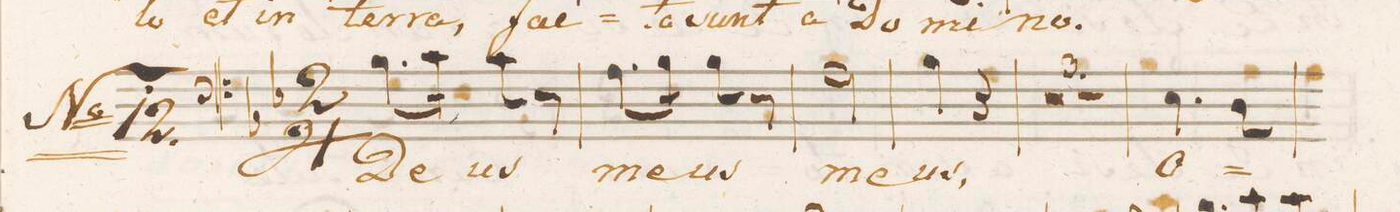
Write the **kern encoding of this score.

**kern	**text	**dynam
*I"Baſso.	*	*
*clefF4	*	*
*k[b-e-]	*	*
*M2/4	*	*
*2\right	*	*
8.B-\L	De-	.
16c\Jk	.	.
8c\	-us	.
8r	.	.
=2	=2	=2
8.A\L	me-	.
16B-\Jk	.	.
8B-\	-us	.
8r	.	.
=3	=3	=3
2A\	me-	.
=4	=4	=4
4B-\	-us,	.
4r	.	.
=5	=5	=5
1r	.	.
=6	=6	=6
=7	=7	=7
2r	.	.
=8	=8	=8
4.E-\	O-	.
8D\	.	.
=9	=9	=9
*-	*-	*-
